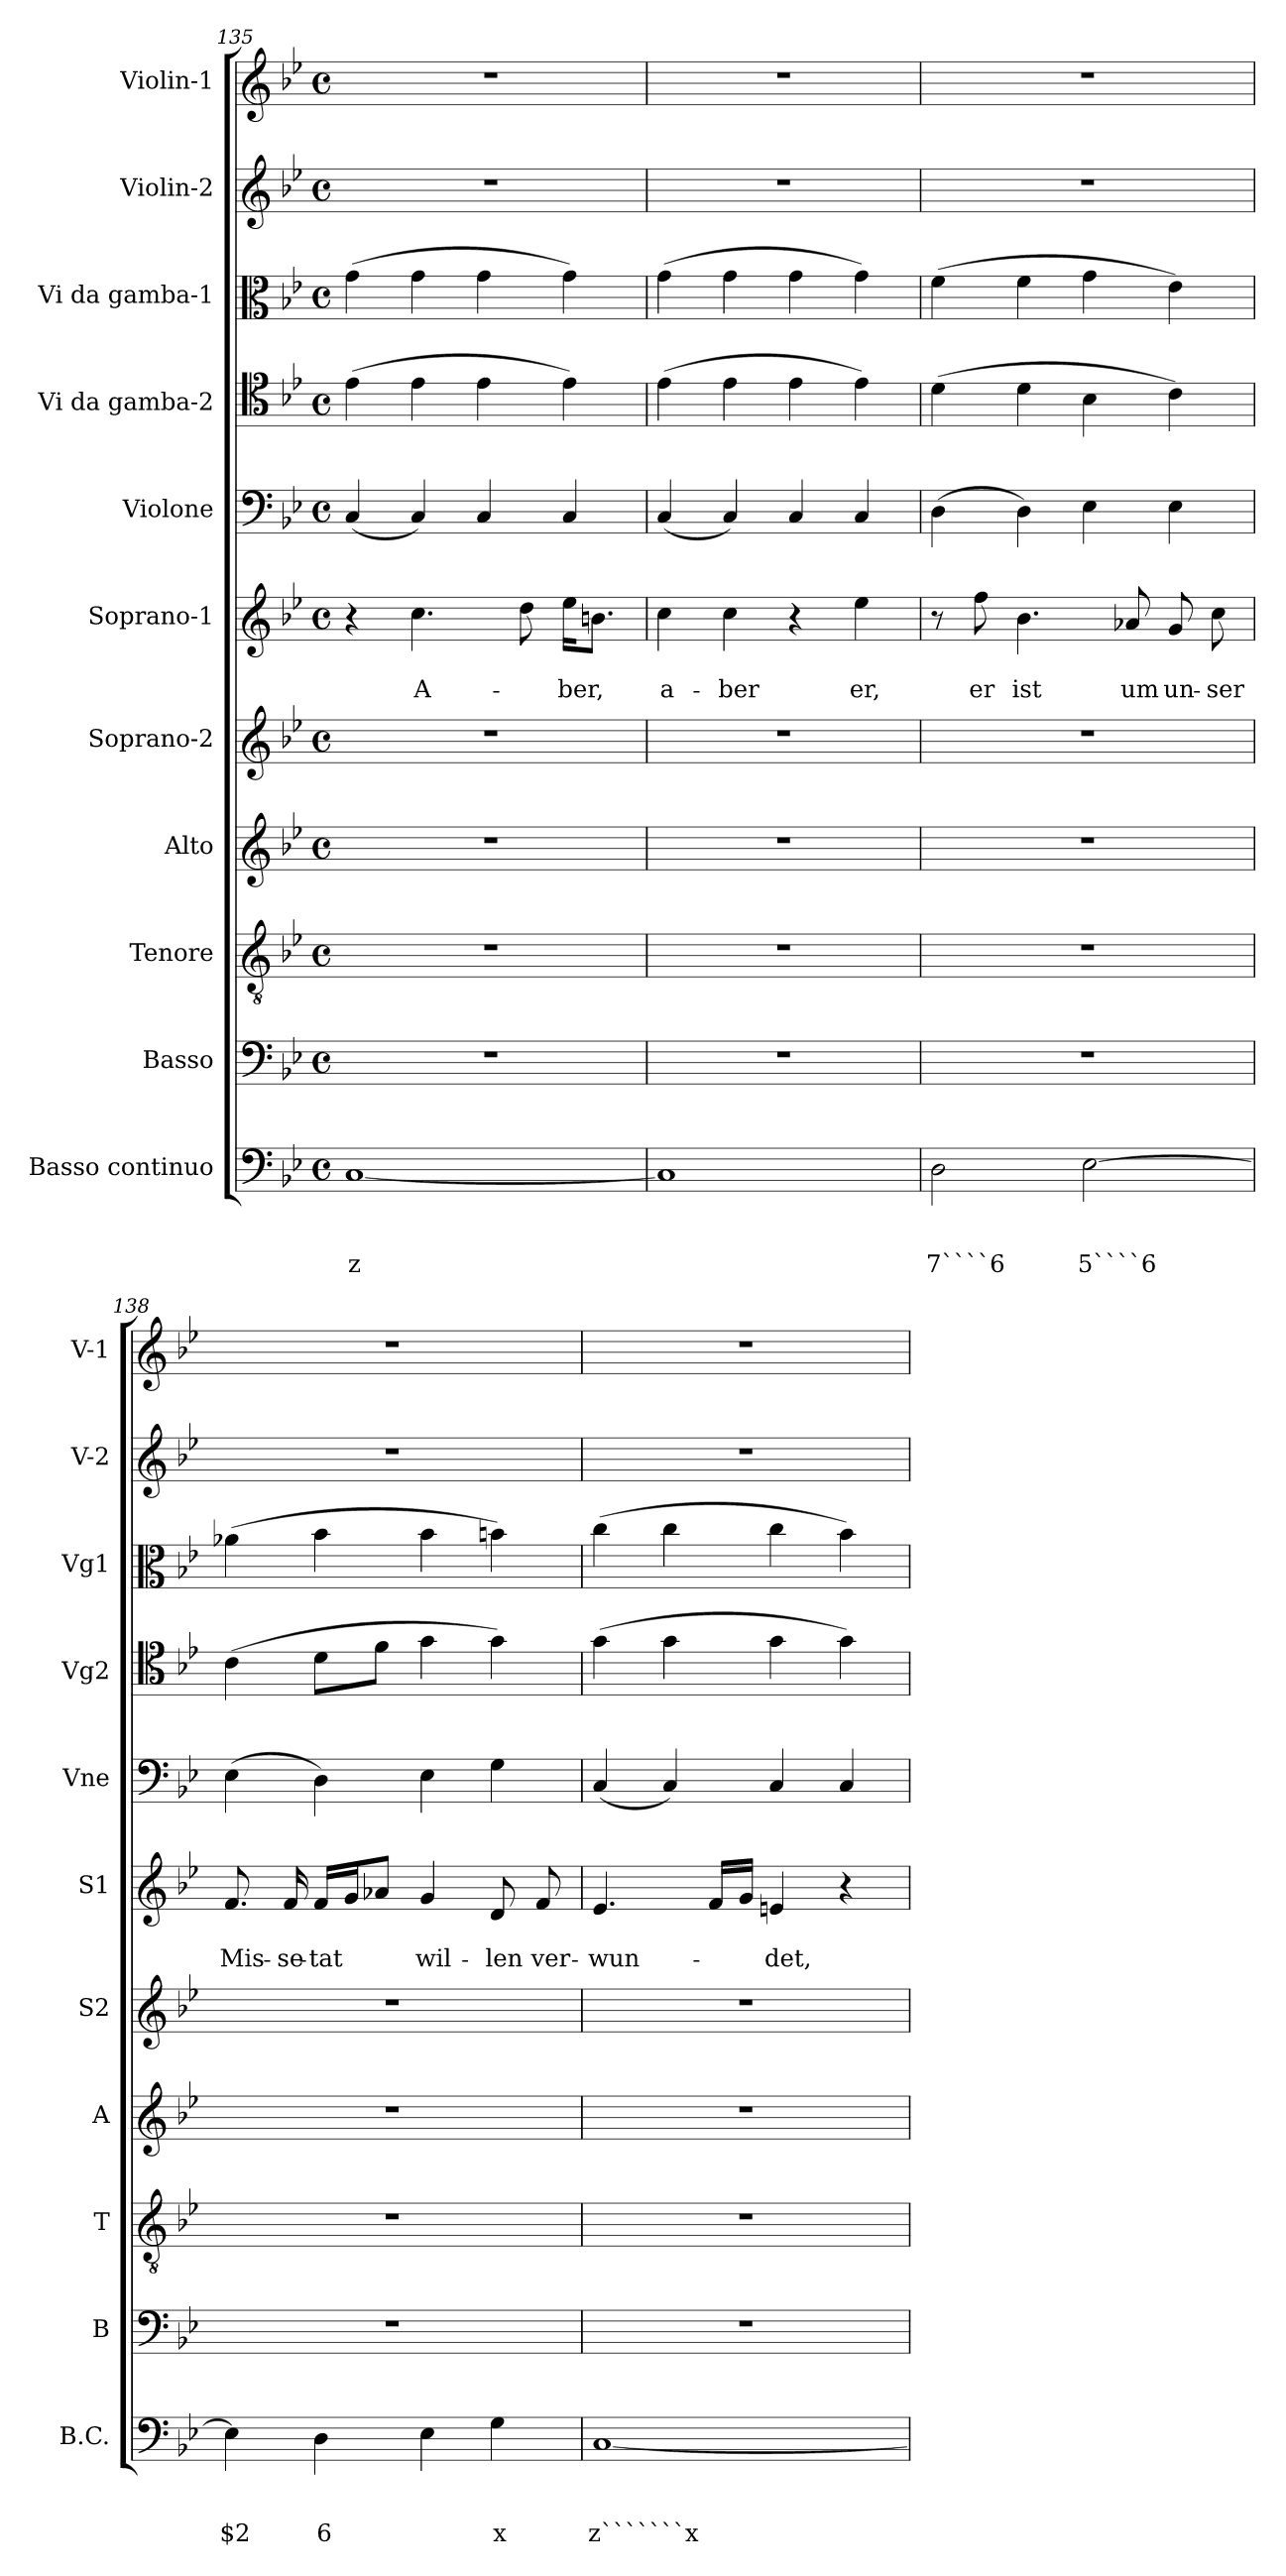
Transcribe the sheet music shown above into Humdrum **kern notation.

**kern	**text	**text	**text	**kern	**kern	**kern	**kern	**kern	**text	**text	**kern	**kern	**kern	**kern	**kern
*part11	*part11	*part11	*part11	*part10	*part9	*part8	*part7	*part6	*part6	*part6	*part5	*part4	*part3	*part2	*part1
*staff11	*staff11	*staff11	*staff11	*staff10	*staff9	*staff8	*staff7	*staff6	*staff6	*staff6	*staff5	*staff4	*staff3	*staff2	*staff1
*I"Basso continuo	*	*	*	*I"Basso	*I"Tenore	*I"Alto	*I"Soprano-2	*I"Soprano-1	*	*	*I"Violone	*I"Vi da gamba-2	*I"Vi da gamba-1	*I"Violin-2	*I"Violin-1
*I'B.C.	*	*	*	*I'B	*I'T	*I'A	*I'S2	*I'S1	*	*	*I'Vne	*I'Vg2	*I'Vg1	*I'V-2	*I'V-1
!!LO:PB:g=z
*clefF4	*	*	*	*clefF4	*clefGv2	*clefG2	*clefG2	*clefG2	*	*	*clefF4	*clefC4	*clefC3	*clefG2	*clefG2
*k[b-e-]	*	*	*	*k[b-e-]	*k[b-e-]	*k[b-e-]	*k[b-e-]	*k[b-e-]	*	*	*k[b-e-]	*k[b-e-]	*k[b-e-]	*k[b-e-]	*k[b-e-]
*B-:	*	*	*	*B-:	*B-:	*B-:	*B-:	*B-:	*	*	*B-:	*B-:	*B-:	*B-:	*B-:
*M4/4	*	*	*	*M4/4	*M4/4	*M4/4	*M4/4	*M4/4	*	*	*M4/4	*M4/4	*M4/4	*M4/4	*M4/4
*met(c)	*	*	*	*met(c)	*met(c)	*met(c)	*met(c)	*met(c)	*	*	*met(c)	*met(c)	*met(c)	*met(c)	*met(c)
=135	=135	=135	=135	=135	=135	=135	=135	=135	=135	=135	=135	=135	=135	=135	=135
!	!	!	!LO:LY:b	!	!	!	!	!	!	!	!	!	!	!	!
[1C	.	.	z	1r	1r	1r	1r	4r	.	.	(<4C/	(>4e-\	(>4g\	1r	1r
!	!	!	!	!	!	!	!	!	!	!LO:LY:b	!	!	!	!	!
.	.	.	.	.	.	.	.	4.cc\	.	A-	4C/)	4e-\	4g\	.	.
.	.	.	.	.	.	.	.	.	.	.	4C/	4e-\	4g\	.	.
.	.	.	.	.	.	.	.	8dd\	.	.	.	.	.	.	.
!	!	!	!	!	!	!	!	!	!	!LO:LY:b	!	!	!	!	!
.	.	.	.	.	.	.	.	16ee-\KL	.	-ber,	4C/	4e-\)	4g\)	.	.
.	.	.	.	.	.	.	.	8.bn\J	.	.	.	.	.	.	.
=136	=136	=136	=136	=136	=136	=136	=136	=136	=136	=136	=136	=136	=136	=136	=136
!	!	!	!	!	!	!	!	!	!	!LO:LY:b	!	!	!	!	!
1C]	.	.	.	1r	1r	1r	1r	4cc\	.	a-	(<4C/	(>4e-\	(>4g\	1r	1r
!	!	!	!	!	!	!	!	!	!	!LO:LY:b	!	!	!	!	!
.	.	.	.	.	.	.	.	4cc\	.	-ber	4C/)	4e-\	4g\	.	.
.	.	.	.	.	.	.	.	4r	.	.	4C/	4e-\	4g\	.	.
!	!	!	!	!	!	!	!	!	!	!LO:LY:b	!	!	!	!	!
.	.	.	.	.	.	.	.	4ee-\	.	er,	4C/	4e-\)	4g\)	.	.
=137	=137	=137	=137	=137	=137	=137	=137	=137	=137	=137	=137	=137	=137	=137	=137
!	!	!	!LO:LY:b	!	!	!	!	!	!	!	!	!	!	!	!
2D\	.	.	7````6	1r	1r	1r	1r	8r	.	.	(>4D\	(>4d\	(>4f\	1r	1r
!	!	!	!	!	!	!	!	!	!	!LO:LY:b	!	!	!	!	!
.	.	.	.	.	.	.	.	8ff\	.	er	.	.	.	.	.
!	!	!	!	!	!	!	!	!	!	!LO:LY:b	!	!	!	!	!
.	.	.	.	.	.	.	.	4.b-\	.	ist	4D\)	4d\	4f\	.	.
!	!	!	!LO:LY:b	!	!	!	!	!	!	!	!	!	!	!	!
[2E-\	.	.	5````6	.	.	.	.	.	.	.	4E-\	4B-\	4g\	.	.
!	!	!	!	!	!	!	!	!	!	!LO:LY:b	!	!	!	!	!
.	.	.	.	.	.	.	.	8a-X/	.	um	.	.	.	.	.
!	!	!	!	!	!	!	!	!	!	!LO:LY:b	!	!	!	!	!
.	.	.	.	.	.	.	.	8g/	.	un-	4E-\	4c\)	4e-\)	.	.
!	!	!	!	!	!	!	!	!	!	!LO:LY:b	!	!	!	!	!
.	.	.	.	.	.	.	.	8cc\	.	-ser	.	.	.	.	.
=138	=138	=138	=138	=138	=138	=138	=138	=138	=138	=138	=138	=138	=138	=138	=138
!	!	!	!LO:LY:b	!	!	!	!	!	!	!LO:LY:b	!	!	!	!	!
4E-\]	.	.	$2	1r	1r	1r	1r	8.f/	.	Mis-	(>4E-\	(>4c\	(>4a-X\	1r	1r
!	!	!	!	!	!	!	!	!	!	!LO:LY:b	!	!	!	!	!
.	.	.	.	.	.	.	.	16f/	.	-se-	.	.	.	.	.
!	!	!	!LO:LY:b	!	!	!	!	!	!	!LO:LY:b	!	!	!	!	!
4D\	.	.	6	.	.	.	.	16f/LL	.	-tat	4D\)	8d\L	4b-\	.	.
.	.	.	.	.	.	.	.	16g/J	.	.	.	.	.	.	.
.	.	.	.	.	.	.	.	8a-X/J	.	.	.	8f\J	.	.	.
!	!	!	!	!	!	!	!	!	!	!LO:LY:b	!	!	!	!	!
4E-\	.	.	.	.	.	.	.	4g/	.	wil-	4E-\	4g\	4b-\	.	.
!	!	!	!LO:LY:b	!	!	!	!	!	!	!LO:LY:b	!	!	!	!	!
4G\	.	.	x	.	.	.	.	8d/	.	-len	4G\	4g\)	4bn\)	.	.
!	!	!	!	!	!	!	!	!	!	!LO:LY:b	!	!	!	!	!
.	.	.	.	.	.	.	.	8f/	.	ver-	.	.	.	.	.
=139	=139	=139	=139	=139	=139	=139	=139	=139	=139	=139	=139	=139	=139	=139	=139
!	!	!	!LO:LY:b	!	!	!	!	!	!	!LO:LY:b	!	!	!	!	!
[1C	.	.	z```````x	1r	1r	1r	1r	4.e-/	.	-wun-	(<4C/	(>4g\	(>4cc\	1r	1r
.	.	.	.	.	.	.	.	.	.	.	4C/)	4g\	4cc\	.	.
.	.	.	.	.	.	.	.	16f/LL	.	.	.	.	.	.	.
.	.	.	.	.	.	.	.	16g/JJ	.	.	.	.	.	.	.
!	!	!	!	!	!	!	!	!	!	!LO:LY:b	!	!	!	!	!
.	.	.	.	.	.	.	.	4en/	.	-det,	4C/	4g\	4cc\	.	.
.	.	.	.	.	.	.	.	4r	.	.	4C/	4g\)	4b-\)	.	.
=	=	=	=	=	=	=	=	=	=	=	=	=	=	=	=
*-	*-	*-	*-	*-	*-	*-	*-	*-	*-	*-	*-	*-	*-	*-	*-
